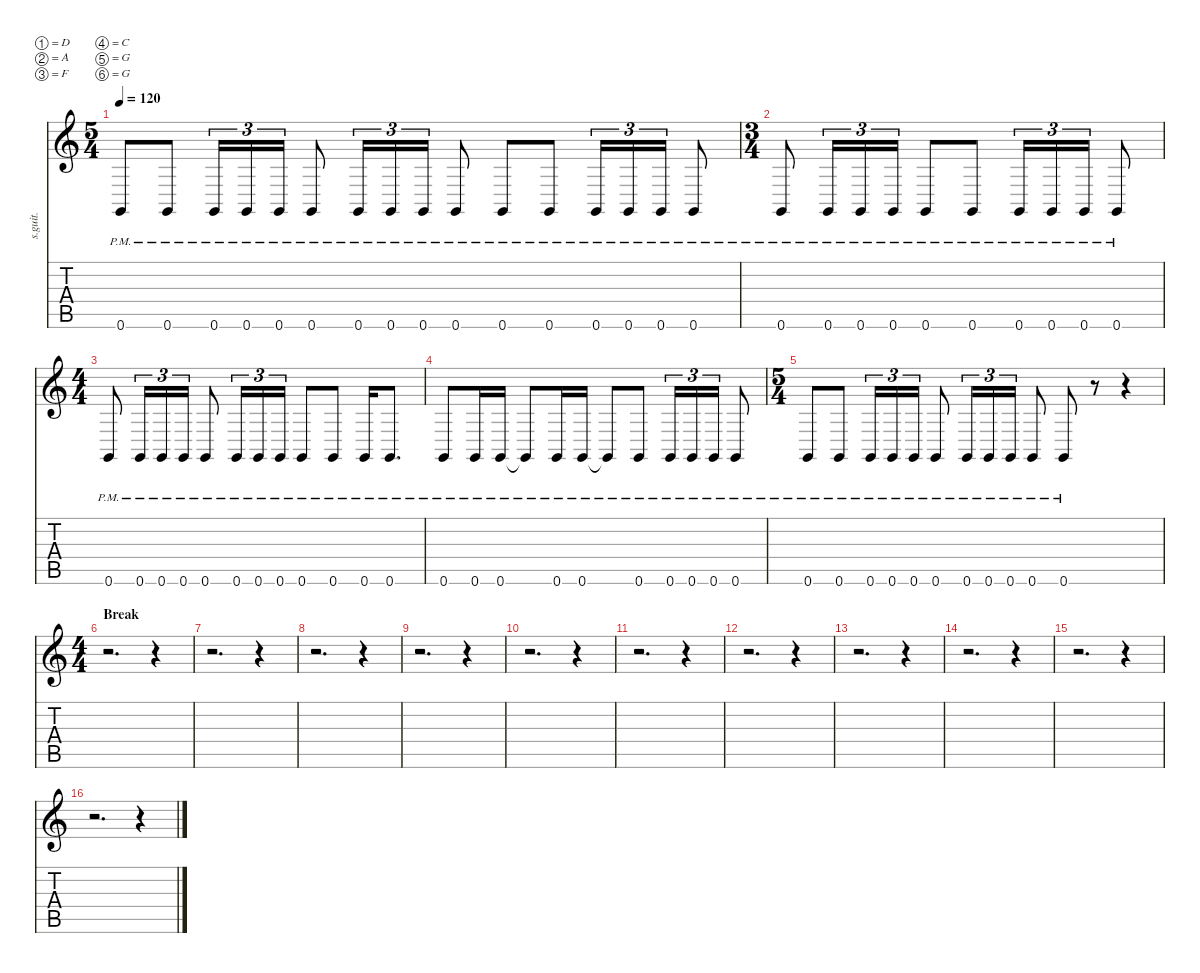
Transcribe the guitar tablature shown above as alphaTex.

\defaultSystemsLayout 4
\hideDynamics
\bracketExtendMode nobrackets
\track ("Rythm Guitar 2" "s.guit.") {instrument distortionguitar}
\staff {score tabs}
\tuning (D4 A3 F3 C3 G2 G1)
\ts (5 4)
\beaming (8 2 2 2 2)
\tempo 120
\clef g2
\ks c
0.6{pm}.8{lyrics (0 "") lyrics (1 "") lyrics (2 "") lyrics (3 "") lyrics (4 "") dy f} 0.6{pm}.8{lyrics (0 "") lyrics (1 "") lyrics (2 "") lyrics (3 "") lyrics (4 "")} 0.6{pm}.16{tu (3 2) lyrics (0 "") lyrics (1 "") lyrics (2 "") lyrics (3 "") lyrics (4 "")} 0.6{pm}.16{tu (3 2) lyrics (0 "") lyrics (1 "") lyrics (2 "") lyrics (3 "") lyrics (4 "")} 0.6{pm}.16{tu (3 2) lyrics (0 "") lyrics (1 "") lyrics (2 "") lyrics (3 "") lyrics (4 "")} 0.6{pm}.8{lyrics (0 "") lyrics (1 "") lyrics (2 "") lyrics (3 "") lyrics (4 "")} 0.6{pm}.16{tu (3 2) lyrics (0 "") lyrics (1 "") lyrics (2 "") lyrics (3 "") lyrics (4 "")} 0.6{pm}.16{tu (3 2) lyrics (0 "") lyrics (1 "") lyrics (2 "") lyrics (3 "") lyrics (4 "")} 0.6{pm}.16{tu (3 2) lyrics (0 "") lyrics (1 "") lyrics (2 "") lyrics (3 "") lyrics (4 "")} 0.6{pm}.8{lyrics (0 "") lyrics (1 "") lyrics (2 "") lyrics (3 "") lyrics (4 "")} 0.6{pm}.8{lyrics (0 "") lyrics (1 "") lyrics (2 "") lyrics (3 "") lyrics (4 "")} 0.6{pm}.8{lyrics (0 "") lyrics (1 "") lyrics (2 "") lyrics (3 "") lyrics (4 "")} 0.6{pm}.16{tu (3 2) lyrics (0 "") lyrics (1 "") lyrics (2 "") lyrics (3 "") lyrics (4 "")} 0.6{pm}.16{tu (3 2) lyrics (0 "") lyrics (1 "") lyrics (2 "") lyrics (3 "") lyrics (4 "")} 0.6{pm}.16{tu (3 2) lyrics (0 "") lyrics (1 "") lyrics (2 "") lyrics (3 "") lyrics (4 "")} 0.6{pm}.8{lyrics (0 "") lyrics (1 "") lyrics (2 "") lyrics (3 "") lyrics (4 "")} |
\ts (3 4)
\beaming (8 2 2 2 2)
0.6{pm}.8{lyrics (0 "") lyrics (1 "") lyrics (2 "") lyrics (3 "") lyrics (4 "")} 0.6{pm}.16{tu (3 2) lyrics (0 "") lyrics (1 "") lyrics (2 "") lyrics (3 "") lyrics (4 "")} 0.6{pm}.16{tu (3 2) lyrics (0 "") lyrics (1 "") lyrics (2 "") lyrics (3 "") lyrics (4 "")} 0.6{pm}.16{tu (3 2) lyrics (0 "") lyrics (1 "") lyrics (2 "") lyrics (3 "") lyrics (4 "")} 0.6{pm}.8{lyrics (0 "") lyrics (1 "") lyrics (2 "") lyrics (3 "") lyrics (4 "")} 0.6{pm}.8{lyrics (0 "") lyrics (1 "") lyrics (2 "") lyrics (3 "") lyrics (4 "")} 0.6{pm}.16{tu (3 2) lyrics (0 "") lyrics (1 "") lyrics (2 "") lyrics (3 "") lyrics (4 "")} 0.6{pm}.16{tu (3 2) lyrics (0 "") lyrics (1 "") lyrics (2 "") lyrics (3 "") lyrics (4 "")} 0.6{pm}.16{tu (3 2) lyrics (0 "") lyrics (1 "") lyrics (2 "") lyrics (3 "") lyrics (4 "")} 0.6{pm}.8{lyrics (0 "") lyrics (1 "") lyrics (2 "") lyrics (3 "") lyrics (4 "")} |
\ts (4 4)
\beaming (8 2 2 2 2)
0.6{pm}.8{lyrics (0 "") lyrics (1 "") lyrics (2 "") lyrics (3 "") lyrics (4 "")} 0.6{pm}.16{tu (3 2) lyrics (0 "") lyrics (1 "") lyrics (2 "") lyrics (3 "") lyrics (4 "")} 0.6{pm}.16{tu (3 2) lyrics (0 "") lyrics (1 "") lyrics (2 "") lyrics (3 "") lyrics (4 "")} 0.6{pm}.16{tu (3 2) lyrics (0 "") lyrics (1 "") lyrics (2 "") lyrics (3 "") lyrics (4 "")} 0.6{pm}.8{lyrics (0 "") lyrics (1 "") lyrics (2 "") lyrics (3 "") lyrics (4 "")} 0.6{pm}.16{tu (3 2) lyrics (0 "") lyrics (1 "") lyrics (2 "") lyrics (3 "") lyrics (4 "")} 0.6{pm}.16{tu (3 2) lyrics (0 "") lyrics (1 "") lyrics (2 "") lyrics (3 "") lyrics (4 "")} 0.6{pm}.16{tu (3 2) lyrics (0 "") lyrics (1 "") lyrics (2 "") lyrics (3 "") lyrics (4 "")} 0.6{pm}.8{lyrics (0 "") lyrics (1 "") lyrics (2 "") lyrics (3 "") lyrics (4 "")} 0.6{pm}.8{lyrics (0 "") lyrics (1 "") lyrics (2 "") lyrics (3 "") lyrics (4 "")} 0.6{pm}.16{lyrics (0 "") lyrics (1 "") lyrics (2 "") lyrics (3 "") lyrics (4 "")} 0.6{pm}.8{d lyrics (0 "") lyrics (1 "") lyrics (2 "") lyrics (3 "") lyrics (4 "")} |
0.6{pm}.8{lyrics (0 "") lyrics (1 "") lyrics (2 "") lyrics (3 "") lyrics (4 "")} 0.6{pm}.16{lyrics (0 "") lyrics (1 "") lyrics (2 "") lyrics (3 "") lyrics (4 "")} 0.6{pm}.16{lyrics (0 "") lyrics (1 "") lyrics (2 "") lyrics (3 "") lyrics (4 "")} 0.6{pm t}.8{lyrics (0 "") lyrics (1 "") lyrics (2 "") lyrics (3 "") lyrics (4 "")} 0.6{pm}.16{lyrics (0 "") lyrics (1 "") lyrics (2 "") lyrics (3 "") lyrics (4 "")} 0.6{pm}.16{lyrics (0 "") lyrics (1 "") lyrics (2 "") lyrics (3 "") lyrics (4 "")} 0.6{pm t}.8{lyrics (0 "") lyrics (1 "") lyrics (2 "") lyrics (3 "") lyrics (4 "")} 0.6{pm}.8{lyrics (0 "") lyrics (1 "") lyrics (2 "") lyrics (3 "") lyrics (4 "")} 0.6{pm}.16{tu (3 2) lyrics (0 "") lyrics (1 "") lyrics (2 "") lyrics (3 "") lyrics (4 "")} 0.6{pm}.16{tu (3 2) lyrics (0 "") lyrics (1 "") lyrics (2 "") lyrics (3 "") lyrics (4 "")} 0.6{pm}.16{tu (3 2) lyrics (0 "") lyrics (1 "") lyrics (2 "") lyrics (3 "") lyrics (4 "")} 0.6{pm}.8{lyrics (0 "") lyrics (1 "") lyrics (2 "") lyrics (3 "") lyrics (4 "")} |
\ts (5 4)
\beaming (8 2 2 2 2)
0.6{pm}.8{lyrics (0 "") lyrics (1 "") lyrics (2 "") lyrics (3 "") lyrics (4 "")} 0.6{pm}.8{lyrics (0 "") lyrics (1 "") lyrics (2 "") lyrics (3 "") lyrics (4 "")} 0.6{pm}.16{tu (3 2) lyrics (0 "") lyrics (1 "") lyrics (2 "") lyrics (3 "") lyrics (4 "")} 0.6{pm}.16{tu (3 2) lyrics (0 "") lyrics (1 "") lyrics (2 "") lyrics (3 "") lyrics (4 "")} 0.6{pm}.16{tu (3 2) lyrics (0 "") lyrics (1 "") lyrics (2 "") lyrics (3 "") lyrics (4 "")} 0.6{pm}.8{lyrics (0 "") lyrics (1 "") lyrics (2 "") lyrics (3 "") lyrics (4 "")} 0.6{pm}.16{tu (3 2) lyrics (0 "") lyrics (1 "") lyrics (2 "") lyrics (3 "") lyrics (4 "")} 0.6{pm}.16{tu (3 2) lyrics (0 "") lyrics (1 "") lyrics (2 "") lyrics (3 "") lyrics (4 "")} 0.6{pm}.16{tu (3 2) lyrics (0 "") lyrics (1 "") lyrics (2 "") lyrics (3 "") lyrics (4 "")} 0.6{pm}.8{lyrics (0 "") lyrics (1 "") lyrics (2 "") lyrics (3 "") lyrics (4 "")} 0.6{pm}.8{lyrics (0 "") lyrics (1 "") lyrics (2 "") lyrics (3 "") lyrics (4 "")} r.8 r.4 |
\ts (4 4)
\beaming (8 2 2 2 2)
\section ("" "Break")
r.2{d} r.4 |
r.2{d} r.4 |
r.2{d} r.4 |
r.2{d} r.4 |
r.2{d} r.4 |
r.2{d} r.4 |
r.2{d} r.4 |
r.2{d} r.4 |
r.2{d} r.4 |
r.2{d} r.4 |
r.2{d} r.4
